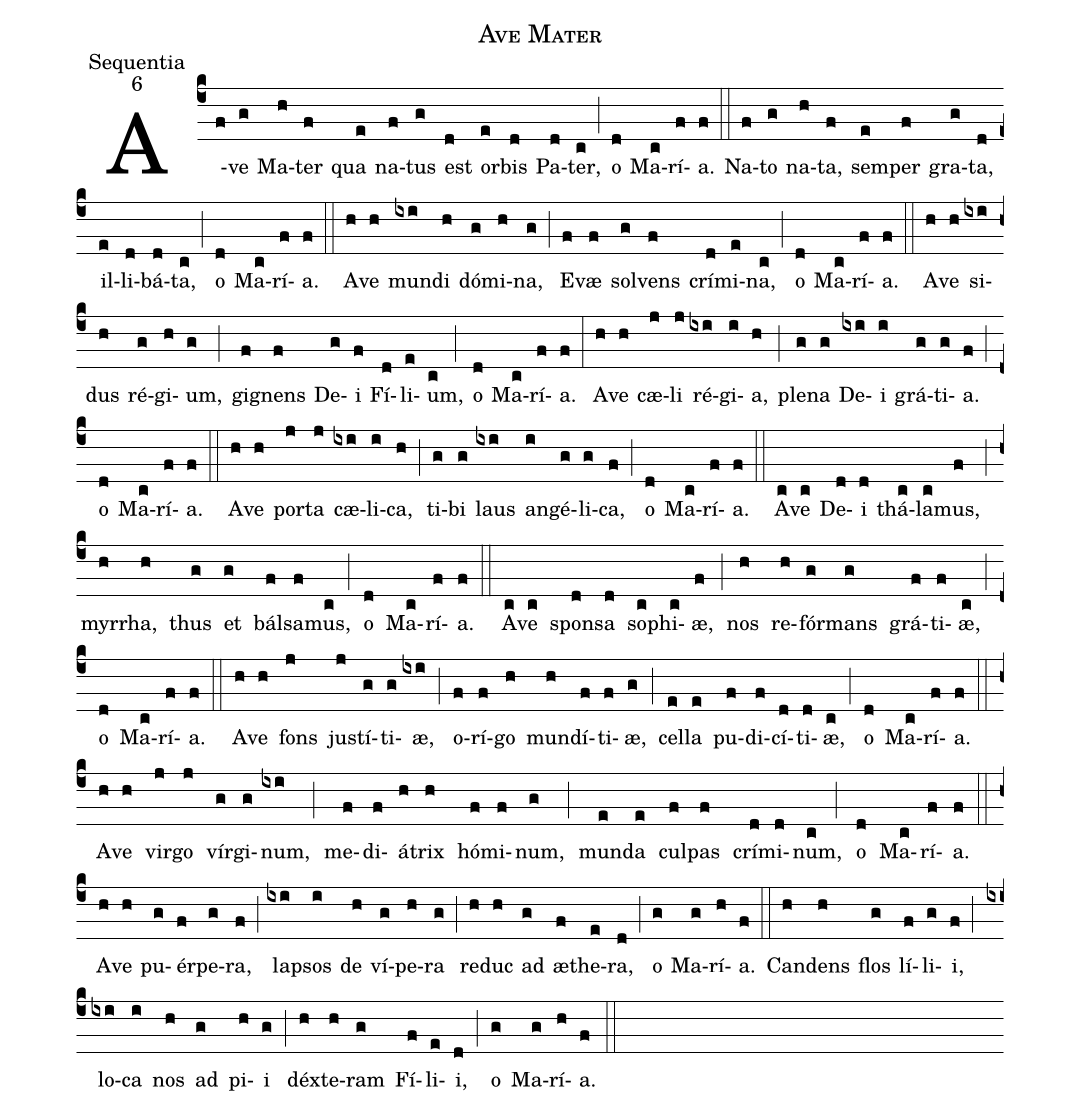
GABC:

name:Ave Mater;
office-part:Sequentia;
mode:6;
%%
(c4) A(f)ve(g) Ma(h)ter(f) qua(e) na(f)tus(g) est(d) or(e)bis(d) Pa(d)ter,(c) (;) o(d) Ma(c)rí(f)a.(f) (::) Na(f)to(g) na(h)ta,(f) sem(e)per(f) gra(g)ta,(d) il(e)li(d)bá(d)ta,(c) (;) o(d) Ma(c)rí(f)a.(f) (::) A(h)ve(h) mun(ixi)di(h) dó(g)mi(h)na,(g) (;) E(f)væ(f) sol(g)vens(f) crí(d)mi(e)na,(c) (;) o(d) Ma(c)rí(f)a.(f) (::) A(h)ve(h) si(ixi)dus(h) ré(g)gi(h)um,(g) (;) gi(f)gnens(f) De(g)i(f) Fí(d)li(e)um,(c) (;) o(d) Ma(c)rí(f)a.(f) (:) A(h)ve(h) cæ(j)li(j) ré(ixi)gi(i)a,(h) (;) ple(g)na(g) De(ixi)i(i) grá(g)ti(g)a.(f) (;) o(d) Ma(c)rí(f)a.(f) (::) A(h)ve(h) por(j)ta(j) cæ(ixi)li(i)ca,(h) (;) ti(g)bi(g) laus(ixi) an(i)gé(g)li(g)ca,(f) (;) o(d) Ma(c)rí(f)a.(f) (::) A(c)ve(c) De(d)i(d) thá(c)la(c)mus,(f) (;) myr(h)rha,(h) thus(g) et(g) bál(f)sa(f)mus,(c) (;) o(d) Ma(c)rí(f)a.(f) (::) A(c)ve(c) spon(d)sa(d) so(c)phi(c)æ,(f) (;) nos(h) re(h)fór(g)mans(g) grá(f)ti(f)æ,(c) (;) o(d) Ma(c)rí(f)a.(f) (::) A(h)ve(h) fons(j) ju(j)stí(g)ti(g)æ,(ixi) (;) o(f)rí(f)go(h) mun(h)dí(f)ti(f)æ,(g) (;) cel(e)la(e) pu(f)di(f)cí(d)ti(d)æ,(c) (;) o(d) Ma(c)rí(f)a.(f) (::) A(h)ve(h) vir(j)go(j) vír(g)gi(g)num,(ixi) (;) me(f)di(f)á(h)trix(h) hó(f)mi(f)num,(g) (;) mun(e)da(e) cul(f)pas(f) crí(d)mi(d)num,(c) (;) o(d) Ma(c)rí(f)a.(f) (::) A(h)ve(h) pu(g)ér(f)pe(g)ra,(f) (;) la(ixi)psos(i) de(h) ví(g)pe(h)ra(g) (;) re(h)duc(h) ad(g) æ(f)the(e)ra,(d) (;) o(g) Ma(g)rí(h)a.(f) (::) Can(h)dens(h) flos(g) lí(f)li(g)i,(f) (;) lo(ixi)ca(i) nos(h) ad(g) pi(h)i(g) (;) déx(h)te(h)ram(g) Fí(f)li(e)i,(d) (;) o(g) Ma(g)rí(h)a.(f) (::)
